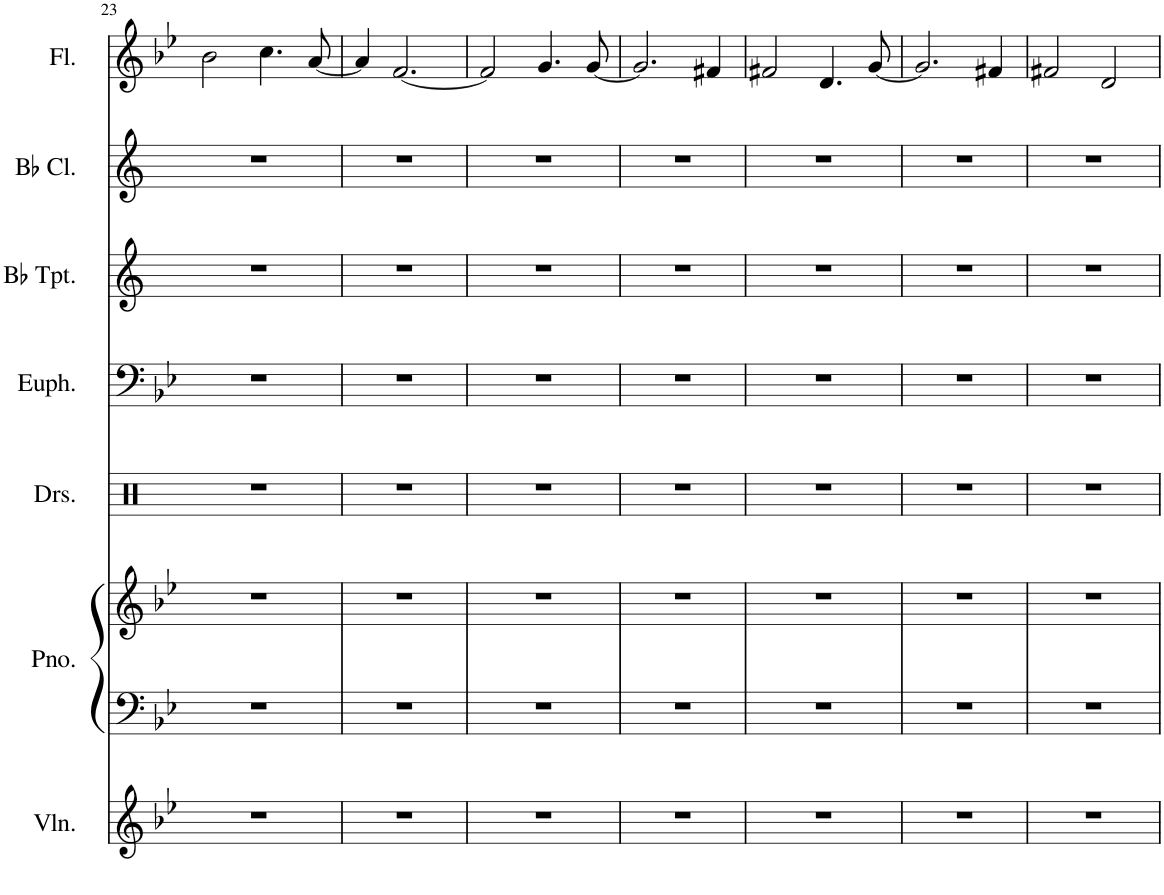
**kern	**kern	**kern	**kern	**kern	**kern	**kern	**kern
*part7	*part6	*part6	*part5	*part4	*part3	*part2	*part1
*staff8	*staff7	*staff6	*staff5	*staff4	*staff3	*staff2	*staff1
*I"Violin	*I"Piano	*	*I"Drumset	*I"Euphonium	*I"Bb Trumpet	*I"Bb Clarinet	*I"Flute
*I'Vln.	*I'Pno.	*	*I'Drs.	*I'Euph.	*I'Bb Tpt.	*I'Bb Cl.	*I'Fl.
!!LO:PB:g=z
*clefG2	*clefF4	*clefG2	*clefX	*clefF4	*clefG2	*clefG2	*clefG2
*	*	*	*	*	*ITrd1c2	*ITrd1c2	*
*k[b-e-]	*k[b-e-]	*k[b-e-]	*k[]	*k[b-e-]	*k[]	*k[]	*k[b-e-]
*M4/4	*M4/4	*M4/4	*M4/4	*M4/4	*M4/4	*M4/4	*M4/4
=23	=23	=23	=23	=23	=23	=23	=23
1r	1r	1r	1r	1r	1r	1r	2b-\
.	.	.	.	.	.	.	4.cc\
.	.	.	.	.	.	.	[8a/
=24	=24	=24	=24	=24	=24	=24	=24
1r	1r	1r	1r	1r	1r	1r	4a/]
.	.	.	.	.	.	.	[2.f/
=25	=25	=25	=25	=25	=25	=25	=25
1r	1r	1r	1r	1r	1r	1r	2f/]
.	.	.	.	.	.	.	4.g/
.	.	.	.	.	.	.	[8g/
=26	=26	=26	=26	=26	=26	=26	=26
1r	1r	1r	1r	1r	1r	1r	2.g/]
.	.	.	.	.	.	.	4f#X/
=27	=27	=27	=27	=27	=27	=27	=27
1r	1r	1r	1r	1r	1r	1r	2f#X/
.	.	.	.	.	.	.	4.d/
.	.	.	.	.	.	.	[8g/
=28	=28	=28	=28	=28	=28	=28	=28
1r	1r	1r	1r	1r	1r	1r	2.g/]
.	.	.	.	.	.	.	4f#X/
=29	=29	=29	=29	=29	=29	=29	=29
1r	1r	1r	1r	1r	1r	1r	2f#X/
.	.	.	.	.	.	.	2d/
=	=	=	=	=	=	=	=
*-	*-	*-	*-	*-	*-	*-	*-
